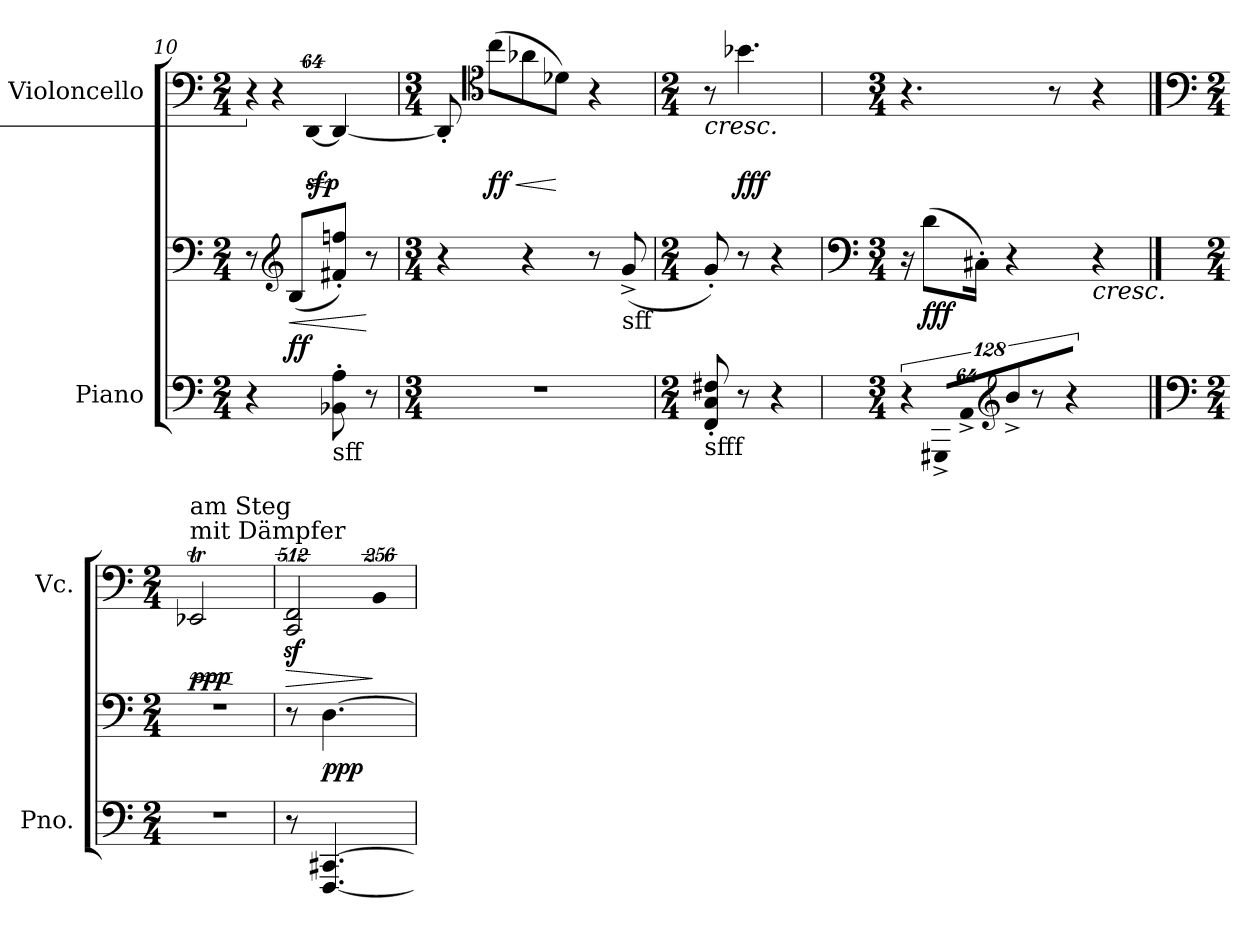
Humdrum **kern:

**kern	**kern	**dynam	**kern	**dynam
*part2	*part2	*part2	*part1	*part1
*staff3	*staff2	*staff2/3	*staff1	*staff1
*I"Piano	*	*	*I"Violoncello	*
*I'Pno.	*	*	*I'Vc.	*
*clefF4	*clefF4	*	*clefF4	*
*k[]	*k[]	*	*k[]	*
*M2/4	*M2/4	*	*M2/4	*
=10	=10	=10	=10	=10
!	!	!	!LO:N:vis=8	!
4r	8r	.	1024%85r	.
!	!	!	!LO:N:vis=8	!
.	.	.	1024%85r	.
*	*clefG2	*	*	*
!	!	!LO:HP:b	!	!
.	(8Bi/L	< ff	.	.
!	!	!	!LO:N:vis=8	!LO:HP:b
.	.	.	[512%43DDi/	< sfp
!LO:TX:b:t=sff	!	!	!	!
8BB-Xi\' 8Ai'	8f#Xi/' 8ffni'J)	.	4DDi/_	[
8r	8r	[	.	.
=11	=11	=11	=11	=11
*M3/4	*M3/4	*	*M3/4	*
!LO:N:vis=1	!	!	!	!
2.r	4r	.	8DD'i/]	.
*	*	*	*clefC4	*
!	!	!	!	!LO:HP:b
.	.	.	(8cci\L	< ff
.	4r	.	8a-Xi\	.
.	.	.	8d-Xi\J)	[
.	8r	.	4r	.
!	!LO:TX:b:t=sff	!	!	!
.	(8g^i/	.	.	.
=12	=12	=12	=12	=12
*M2/4	*M2/4	*	*M2/4	*
!LO:TX:b:t=sfff	!	!	!	!
!	!	!	!	!LO:HP:b
8FFi/' 8Ci' 8F#Xi'	8g'i/)	.	8r	<
8r	8r	.	4.b-Xi\	fff
4r	4r	.	.	.
.	.	.	.	[
=13	=13	=13	=13	=13
*	*clefF4	*	*	*
*M3/4	*M3/4	*	*M3/4	*
!LO:N:vis=8	!	!	!	!
1024%85r	16r	.	4.r	.
.	(8di\L	fff	.	.
!LO:N:vis=8	!	!	!	!
1024%85GGG#X^i/L	.	[	.	.
!LO:N:vis=8	!	!	!	!
512%43AA^i/J	.	.	.	.
.	16C#X'i\Jk)	.	.	.
*clefG2	*	*	*	*
8b^i\	4r	.	.	.
8r	.	.	8r	.
!	!	!LO:HP:b	!	!
4r	4r	<	4r	.
!!LO:LB:g=z
==1	==1	==1	==1	==1
*clefF4	*	*	*clefF4	*
*M2/4	*M2/4	*	*M2/4	*
*	*	*	*MM25	*
!	!	!	!LO:TX:a:t=mit Dämpfer	!
!	!	!	!LO:TX:t=am Steg	!
!LO:N:vis=1	!LO:N:vis=1	!	!	!LO:HP:b
2r	2r	.	2EE-XTi/	< ppp
.	.	.	.	[
=2	=2	=2	=2	=2
!	!	!	!LO:N:n=2:head=open	!
!	!	!	!LO:N:vis=2	!LO:HP:b
8r	8r	.	1024%341CCi/z 1024%341FFiz	>
[4.FFFi/ [4.CC#Xi	[4.Di\	ppp	.	.
!	!	!	!LO:N:vis=4	!
.	.	.	1024%171BBi/	]
=	=	=	=	=
*-	*-	*-	*-	*-
